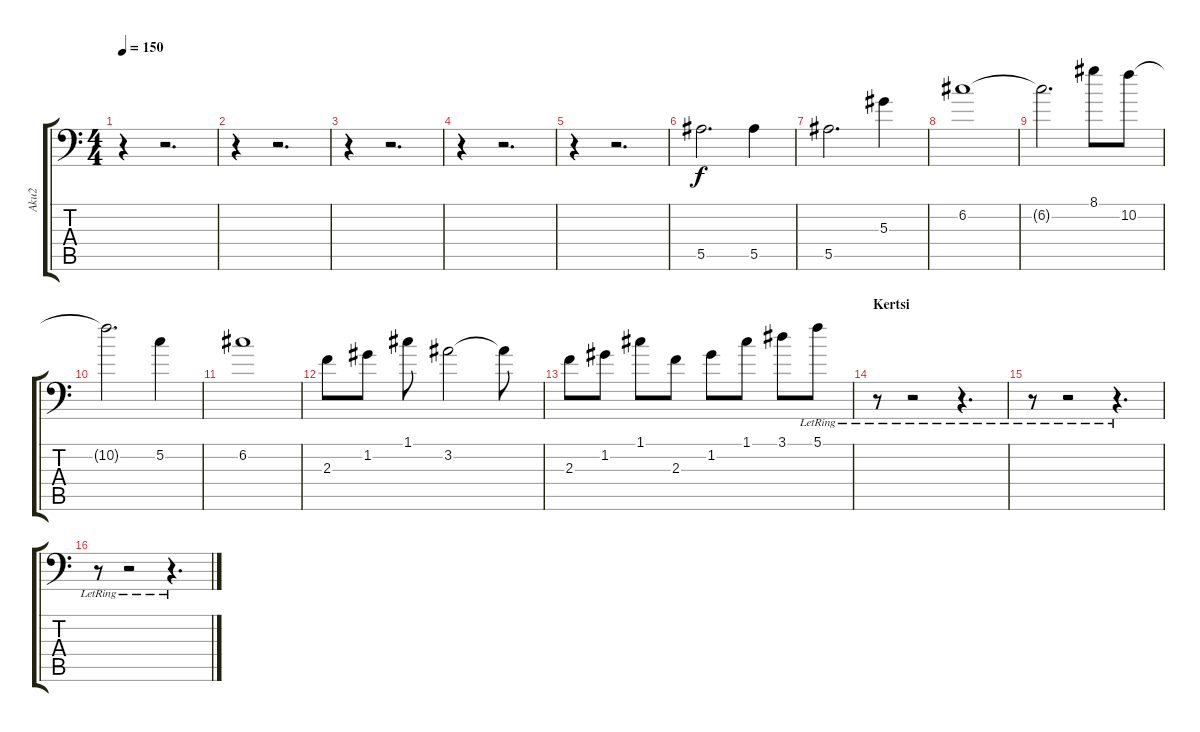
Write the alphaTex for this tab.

\track ("Aku2" "Aku2") {instrument acousticguitarsteel}
\staff {score tabs}
\tuning (C4 G3 Eb3 Bb2 F2 Bb1) {hide}
\ts (4 4)
\tempo 150
\clef f4
\ks c
r.4{dy f} r.2{d} |
r.4 r.2{d} |
r.4 r.2{d} |
r.4 r.2{d} |
r.4 r.2{d} |
5.5.2{d} 5.5.4 |
5.5.2{d} 5.3.4 |
6.2.1 |
6.2{t}.2{d} 8.1.8 10.2.8 |
10.2{t}.2{d} 5.2.4 |
6.2.1 |
2.3.8 1.2.8 1.1.8 3.2.2 3.2{t}.8 |
2.3.8 1.2.8 1.1.8 2.3.8 1.2.8 1.1.8 3.1.8 5.1{lr}.8 |
\section ("" "Kertsi")
r.8 r.2 r.4{d} |
r.8 r.2 r.4{d} |
r.8 r.2 r.4{d}
